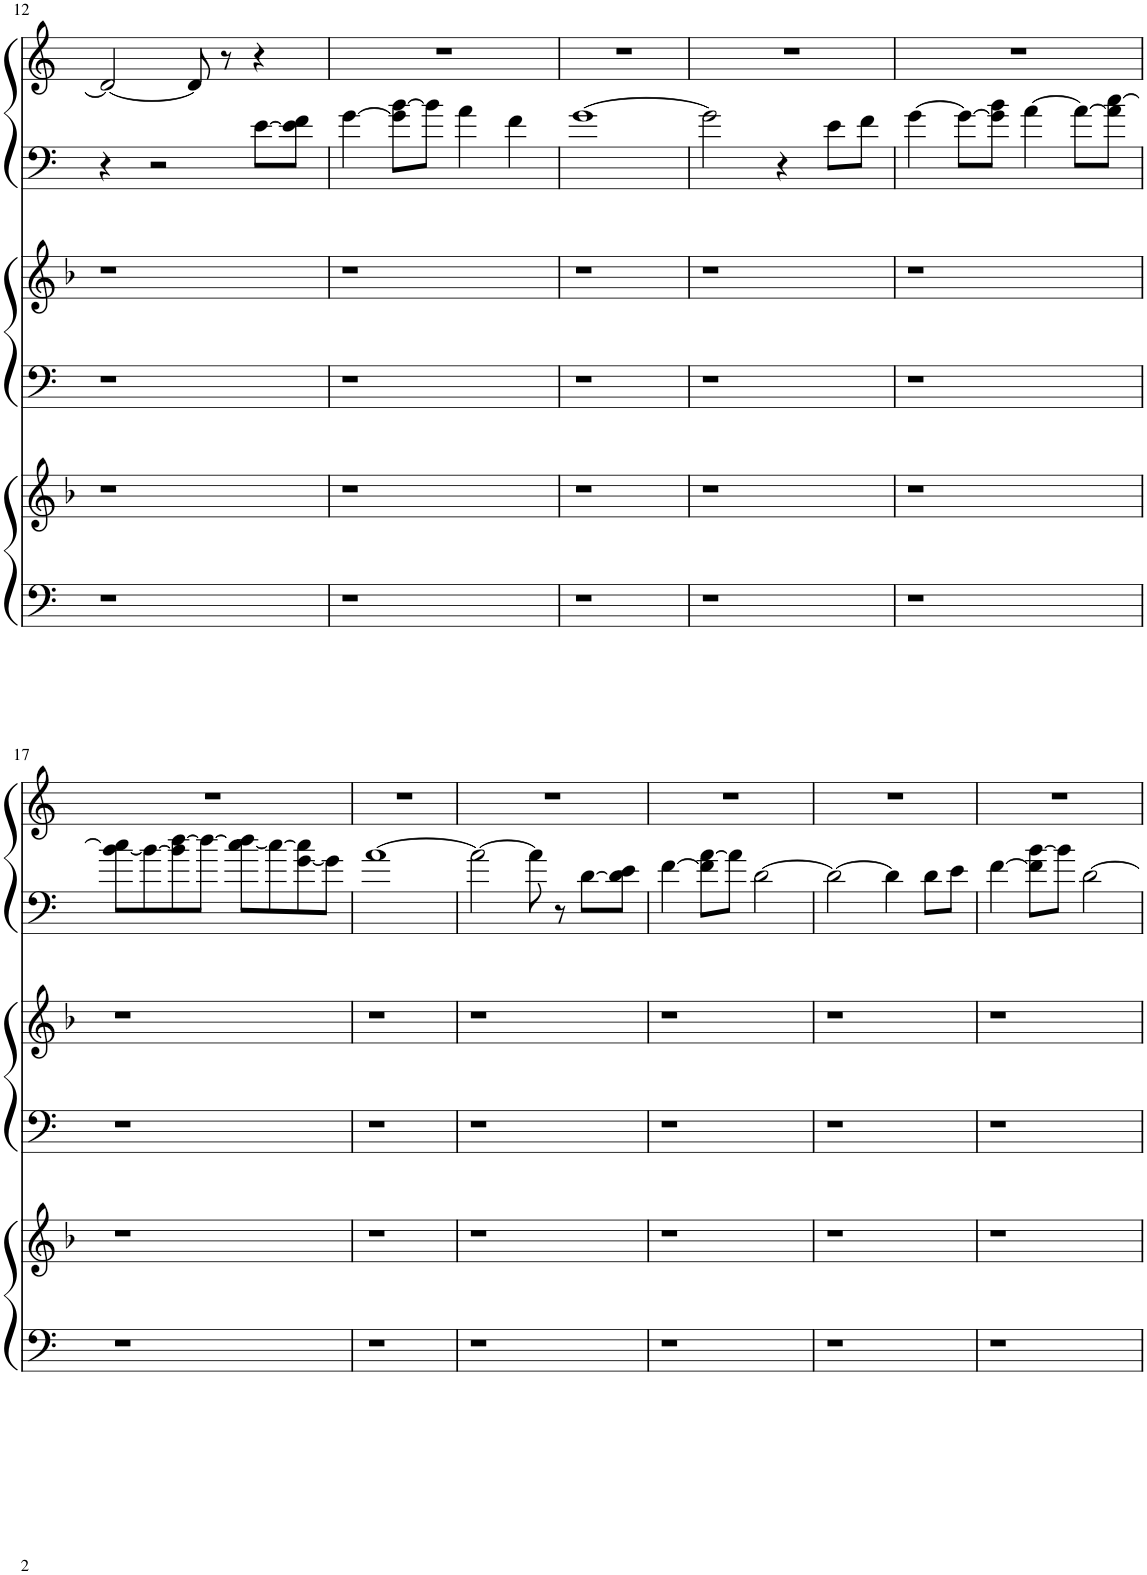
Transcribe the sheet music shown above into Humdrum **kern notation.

**kern	**kern	**kern	**kern	**kern	**kern
*part3	*part3	*part2	*part2	*part1	*part1
*staff6	*staff5	*staff4	*staff3	*staff2	*staff1
*I"Bass SS	*	*I"Bass SS	*	*I"Bass SS	*
*I'B	*	*I'B	*	*I'B	*
!!LO:PB:g=z
*clefF4	*clefG2	*clefF4	*clefG2	*clefF4	*clefG2
*k[]	*k[b-]	*k[]	*k[b-]	*k[]	*k[]
*M4/4	*M4/4	*M4/4	*M4/4	*M4/4	*M4/4
=12	=12	=12	=12	=12	=12
1r	1r	1r	1r	4r	2d/_
.	.	.	.	2r	.
.	.	.	.	.	8d/]
.	.	.	.	.	8r
.	.	.	.	[8e\L	4r
.	.	.	.	8e\] 8f\J	.
=13	=13	=13	=13	=13	=13
1r	1r	1r	1r	[4g\	1r
.	.	.	.	8g\] [8b\L	.
.	.	.	.	8b\J]	.
.	.	.	.	4a\	.
.	.	.	.	4f\	.
=14	=14	=14	=14	=14	=14
1r	1r	1r	1r	[1g	1r
=15	=15	=15	=15	=15	=15
1r	1r	1r	1r	2g\]	1r
.	.	.	.	4r	.
.	.	.	.	8e\L	.
.	.	.	.	8f\J	.
=16	=16	=16	=16	=16	=16
1r	1r	1r	1r	[4g\	1r
.	.	.	.	8g\L_	.
.	.	.	.	8g\] 8b\J	.
.	.	.	.	[4a\	.
.	.	.	.	8a\L_	.
.	.	.	.	8a\] [8cc\J	.
!!LO:LB:g=z
=17	=17	=17	=17	=17	=17
1r	1r	1r	1r	[8b\ 8cc\]L	1r
.	.	.	.	8b\_	.
.	.	.	.	8b\] [8dd\	.
.	.	.	.	8dd\J_	.
.	.	.	.	[8cc\ 8dd\]L	.
.	.	.	.	8cc\_	.
.	.	.	.	[8g\ 8cc\]	.
.	.	.	.	8g\J]	.
=18	=18	=18	=18	=18	=18
1r	1r	1r	1r	[1a	1r
=19	=19	=19	=19	=19	=19
1r	1r	1r	1r	2a\_	1r
.	.	.	.	8a\]	.
.	.	.	.	8r	.
.	.	.	.	[8d\L	.
.	.	.	.	8d\] 8e\J	.
=20	=20	=20	=20	=20	=20
1r	1r	1r	1r	[4f\	1r
.	.	.	.	8f\] [8a\L	.
.	.	.	.	8a\J]	.
.	.	.	.	[2d\	.
=21	=21	=21	=21	=21	=21
1r	1r	1r	1r	2d\_	1r
.	.	.	.	4d\]	.
.	.	.	.	8d\L	.
.	.	.	.	8e\J	.
=22	=22	=22	=22	=22	=22
1r	1r	1r	1r	[4f\	1r
.	.	.	.	8f\] [8b\L	.
.	.	.	.	8b\J]	.
.	.	.	.	[2d\	.
=	=	=	=	=	=
*-	*-	*-	*-	*-	*-
